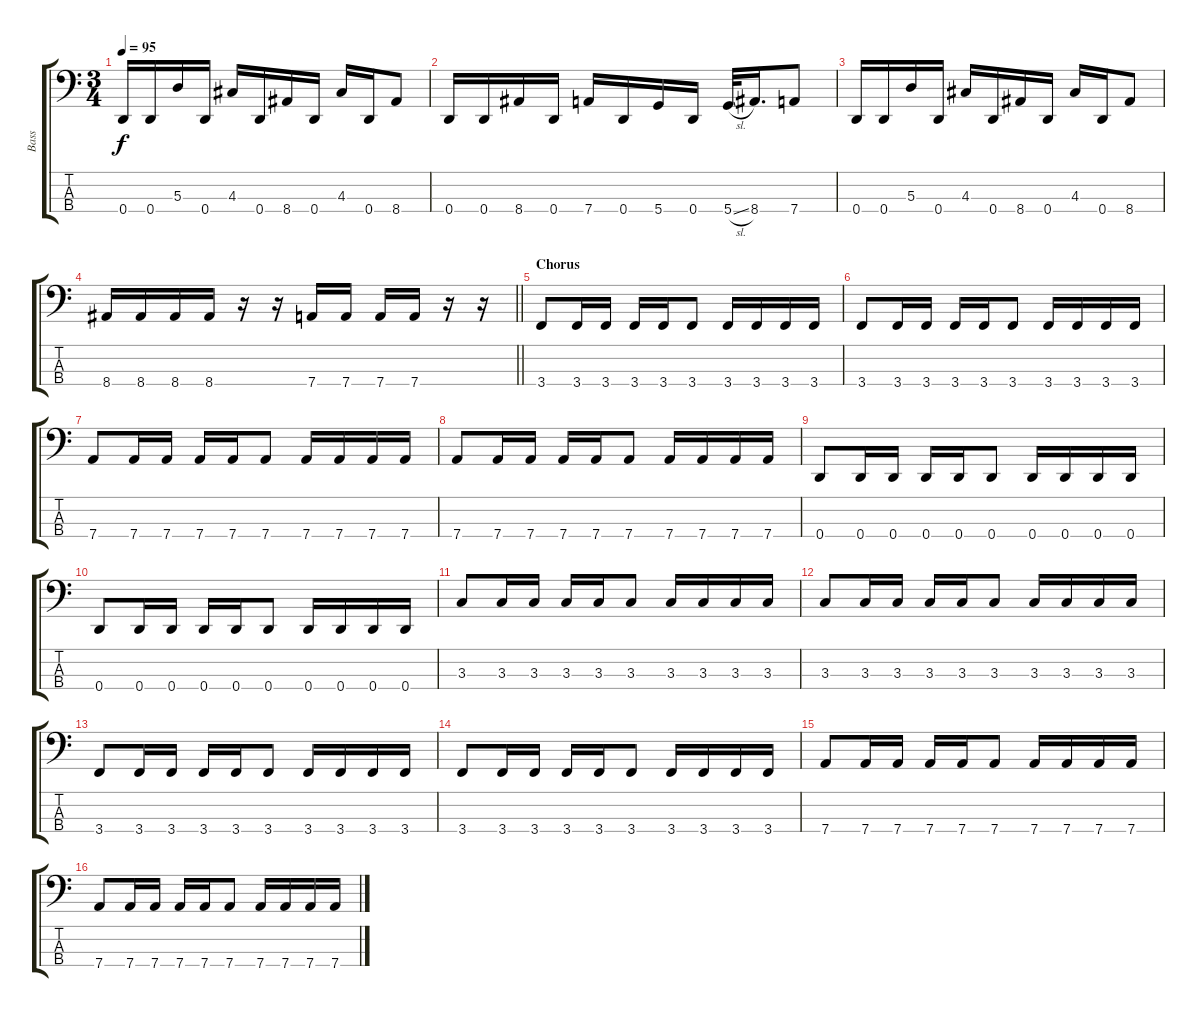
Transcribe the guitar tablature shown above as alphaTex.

\track ("Bass" "Bass") {instrument electricbasspick}
\staff {score tabs}
\tuning (G2 D2 A1 D1) {hide}
\ts (3 4)
\tempo 95
\clef f4
\ks c
0.4.16{dy f} 0.4.16 5.3.16 0.4.16 4.3.16 0.4.16 8.4.16 0.4.16 4.3.16 0.4.16 8.4.8 |
0.4.16 0.4.16 8.4.16 0.4.16 7.4.16 0.4.16 5.4.16 0.4.16 5.4{sl}.32 8.4.16{d} 7.4.8 |
0.4.16 0.4.16 5.3.16 0.4.16 4.3.16 0.4.16 8.4.16 0.4.16 4.3.16 0.4.16 8.4.8 |
\barLineRight lightlight
8.4.16 8.4.16 8.4.16 8.4.16 r.16 r.16 7.4.16 7.4.16 7.4.16 7.4.16 r.16 r.16 |
\section ("" "Chorus")
3.4.8 3.4.16 3.4.16 3.4.16 3.4.16 3.4.8 3.4.16 3.4.16 3.4.16 3.4.16 |
3.4.8 3.4.16 3.4.16 3.4.16 3.4.16 3.4.8 3.4.16 3.4.16 3.4.16 3.4.16 |
7.4.8 7.4.16 7.4.16 7.4.16 7.4.16 7.4.8 7.4.16 7.4.16 7.4.16 7.4.16 |
7.4.8 7.4.16 7.4.16 7.4.16 7.4.16 7.4.8 7.4.16 7.4.16 7.4.16 7.4.16 |
0.4.8 0.4.16 0.4.16 0.4.16 0.4.16 0.4.8 0.4.16 0.4.16 0.4.16 0.4.16 |
0.4.8 0.4.16 0.4.16 0.4.16 0.4.16 0.4.8 0.4.16 0.4.16 0.4.16 0.4.16 |
3.3.8 3.3.16 3.3.16 3.3.16 3.3.16 3.3.8 3.3.16 3.3.16 3.3.16 3.3.16 |
3.3.8 3.3.16 3.3.16 3.3.16 3.3.16 3.3.8 3.3.16 3.3.16 3.3.16 3.3.16 |
3.4.8 3.4.16 3.4.16 3.4.16 3.4.16 3.4.8 3.4.16 3.4.16 3.4.16 3.4.16 |
3.4.8 3.4.16 3.4.16 3.4.16 3.4.16 3.4.8 3.4.16 3.4.16 3.4.16 3.4.16 |
7.4.8 7.4.16 7.4.16 7.4.16 7.4.16 7.4.8 7.4.16 7.4.16 7.4.16 7.4.16 |
7.4.8 7.4.16 7.4.16 7.4.16 7.4.16 7.4.8 7.4.16 7.4.16 7.4.16 7.4.16
